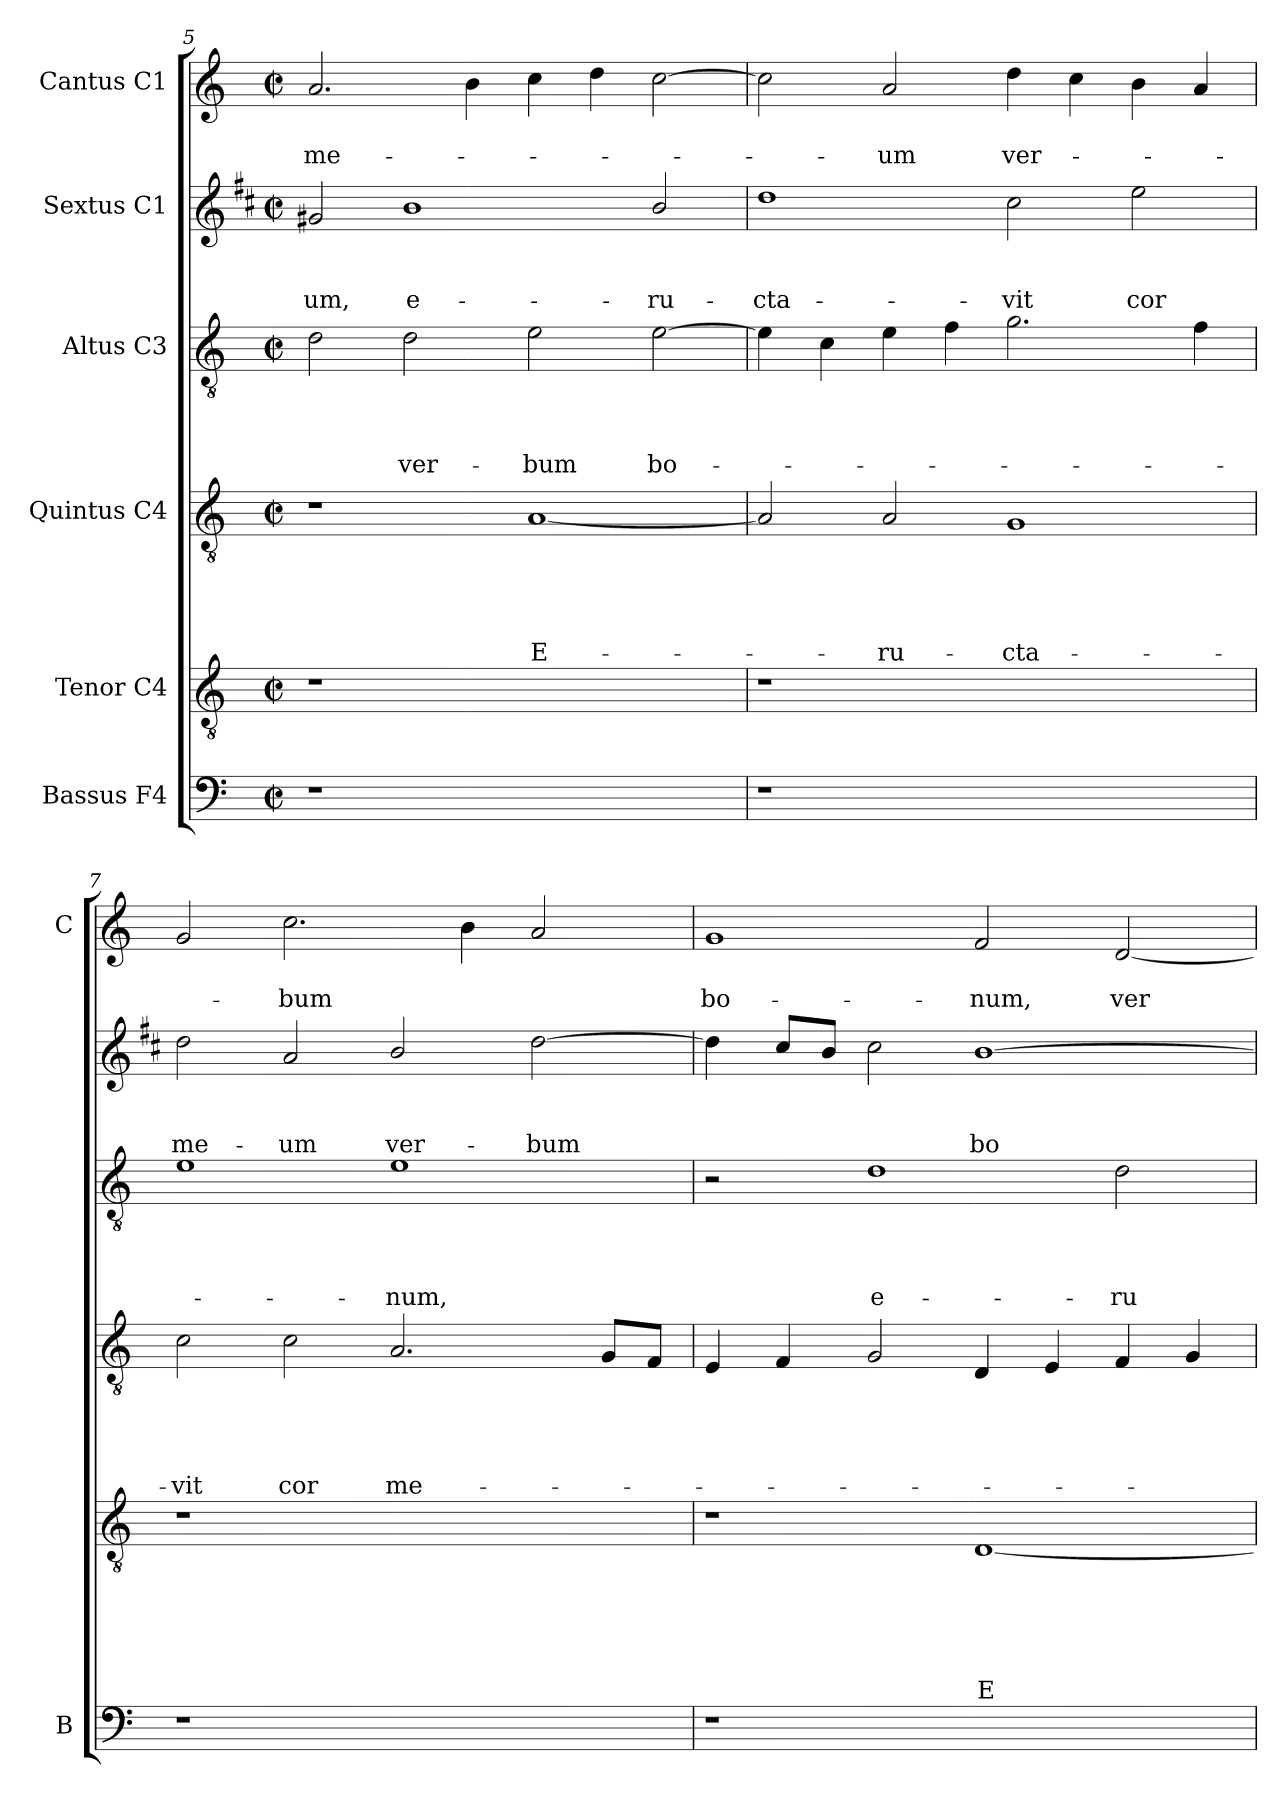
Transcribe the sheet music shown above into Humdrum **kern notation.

**kern	**kern	**text	**text	**text	**text	**text	**text	**kern	**text	**text	**text	**text	**text	**kern	**text	**text	**text	**text	**kern	**text	**text	**text	**kern	**text	**text
*part6	*part5	*part5	*part5	*part5	*part5	*part5	*part5	*part4	*part4	*part4	*part4	*part4	*part4	*part3	*part3	*part3	*part3	*part3	*part2	*part2	*part2	*part2	*part1	*part1	*part1
*staff6	*staff5	*staff5	*staff5	*staff5	*staff5	*staff5	*staff5	*staff4	*staff4	*staff4	*staff4	*staff4	*staff4	*staff3	*staff3	*staff3	*staff3	*staff3	*staff2	*staff2	*staff2	*staff2	*staff1	*staff1	*staff1
*I"Bassus F4	*I"Tenor C4	*	*	*	*	*	*	*I"Quintus C4	*	*	*	*	*	*I"Altus C3	*	*	*	*	*I"Sextus C1	*	*	*	*I"Cantus C1	*	*
*I'B	*	*	*	*	*	*	*	*	*	*	*	*	*	*	*	*	*	*	*	*	*	*	*I'C	*	*
*clefF4	*clefGv2	*	*	*	*	*	*	*clefGv2	*	*	*	*	*	*clefGv2	*	*	*	*	*clefG2	*	*	*	*clefG2	*	*
*	*	*	*	*	*	*	*	*	*	*	*	*	*	*	*	*	*	*	*ITrd1c2	*	*	*	*	*	*
*k[]	*k[]	*	*	*	*	*	*	*k[]	*	*	*	*	*	*k[]	*	*	*	*	*k[]	*	*	*	*k[]	*	*
*C:	*C:	*	*	*	*	*	*	*C:	*	*	*	*	*	*C:	*	*	*	*	*C:	*	*	*	*C:	*	*
*M2/2	*M2/2	*	*	*	*	*	*	*M2/2	*	*	*	*	*	*M2/2	*	*	*	*	*M2/2	*	*	*	*M2/2	*	*
*met(c|)	*met(c|)	*	*	*	*	*	*	*met(c|)	*	*	*	*	*	*met(c|)	*	*	*	*	*met(c|)	*	*	*	*met(c|)	*	*
=5	=5	=5	=5	=5	=5	=5	=5	=5	=5	=5	=5	=5	=5	=5	=5	=5	=5	=5	=5	=5	=5	=5	=5	=5	=5
!	!	!	!	!	!	!	!	!	!	!	!	!	!	!	!	!	!	!	!	!	!	!LO:LY:b	!	!	!LO:LY:b
1r	1r	.	.	.	.	.	.	1r	.	.	.	.	.	2d\	.	.	.	.	2f#X/	.	.	-um,	2.a/	.	me-
!	!	!	!	!	!	!	!	!	!	!	!	!	!	!	!	!	!	!LO:LY:b	!	!	!	!LO:LY:b	!	!	!
.	.	.	.	.	.	.	.	.	.	.	.	.	.	2d\	.	.	.	ver-	1a	.	.	e-	.	.	.
.	.	.	.	.	.	.	.	.	.	.	.	.	.	.	.	.	.	.	.	.	.	.	4b\	.	.
!	!	!	!	!	!	!	!	!	!	!	!	!	!LO:LY:b	!	!	!	!	!LO:LY:b	!	!	!	!	!	!	!
1ryy	1ryy	.	.	.	.	.	.	[1A	.	.	.	.	E-	2e\	.	.	.	-bum	.	.	.	.	4cc\	.	.
.	.	.	.	.	.	.	.	.	.	.	.	.	.	.	.	.	.	.	.	.	.	.	4dd\	.	.
!	!	!	!	!	!	!	!	!	!	!	!	!	!	!	!	!	!	!LO:LY:b	!	!	!	!LO:LY:b	!	!	!
.	.	.	.	.	.	.	.	.	.	.	.	.	.	[2e\	.	.	.	bo-	2a/	.	.	-ru-	[2cc\	.	.
!!LO:LB:g=z
=6	=6	=6	=6	=6	=6	=6	=6	=6	=6	=6	=6	=6	=6	=6	=6	=6	=6	=6	=6	=6	=6	=6	=6	=6	=6
!	!	!	!	!	!	!	!	!	!	!	!	!	!	!	!	!	!	!	!	!	!	!LO:LY:b	!	!	!
1r	1r	.	.	.	.	.	.	2A/]	.	.	.	.	.	4e\]	.	.	.	.	1cc	.	.	-cta-	2cc\]	.	.
.	.	.	.	.	.	.	.	.	.	.	.	.	.	4c\	.	.	.	.	.	.	.	.	.	.	.
!	!	!	!	!	!	!	!	!	!	!	!	!	!LO:LY:b	!	!	!	!	!	!	!	!	!	!	!	!LO:LY:b
.	.	.	.	.	.	.	.	2A/	.	.	.	.	-ru-	4e\	.	.	.	.	.	.	.	.	2a/	.	-um
.	.	.	.	.	.	.	.	.	.	.	.	.	.	4f\	.	.	.	.	.	.	.	.	.	.	.
!	!	!	!	!	!	!	!	!	!	!	!	!	!LO:LY:b	!	!	!	!	!	!	!	!	!LO:LY:b	!	!	!LO:LY:b
1ryy	1ryy	.	.	.	.	.	.	1G	.	.	.	.	-cta-	2.g\	.	.	.	.	2b\	.	.	-vit	4dd\	.	ver-
.	.	.	.	.	.	.	.	.	.	.	.	.	.	.	.	.	.	.	.	.	.	.	4cc\	.	.
!	!	!	!	!	!	!	!	!	!	!	!	!	!	!	!	!	!	!	!	!	!	!LO:LY:b	!	!	!
.	.	.	.	.	.	.	.	.	.	.	.	.	.	.	.	.	.	.	2dd\	.	.	cor	4b\	.	.
.	.	.	.	.	.	.	.	.	.	.	.	.	.	4f\	.	.	.	.	.	.	.	.	4a/	.	.
=7	=7	=7	=7	=7	=7	=7	=7	=7	=7	=7	=7	=7	=7	=7	=7	=7	=7	=7	=7	=7	=7	=7	=7	=7	=7
!	!	!	!	!	!	!	!	!	!	!	!	!	!LO:LY:b	!	!	!	!	!	!	!	!	!LO:LY:b	!	!	!
1r	1r	.	.	.	.	.	.	2c\	.	.	.	.	-vit	1e	.	.	.	.	2cc\	.	.	me-	2g/	.	.
!	!	!	!	!	!	!	!	!	!	!	!	!	!LO:LY:b	!	!	!	!	!	!	!	!	!LO:LY:b	!	!	!LO:LY:b
.	.	.	.	.	.	.	.	2c\	.	.	.	.	cor	.	.	.	.	.	2g/	.	.	-um	2.cc\	.	-bum
!	!	!	!	!	!	!	!	!	!	!	!	!	!LO:LY:b	!	!	!	!	!LO:LY:b	!	!	!	!LO:LY:b	!	!	!
1ryy	1ryy	.	.	.	.	.	.	2.A/	.	.	.	.	me-	1e	.	.	.	-num,	2a/	.	.	ver-	.	.	.
.	.	.	.	.	.	.	.	.	.	.	.	.	.	.	.	.	.	.	.	.	.	.	4b\	.	.
!	!	!	!	!	!	!	!	!	!	!	!	!	!	!	!	!	!	!	!	!	!	!LO:LY:b	!	!	!
.	.	.	.	.	.	.	.	.	.	.	.	.	.	.	.	.	.	.	[2cc\	.	.	-bum	2a/	.	.
.	.	.	.	.	.	.	.	8G/L	.	.	.	.	.	.	.	.	.	.	.	.	.	.	.	.	.
.	.	.	.	.	.	.	.	8F/J	.	.	.	.	.	.	.	.	.	.	.	.	.	.	.	.	.
=8	=8	=8	=8	=8	=8	=8	=8	=8	=8	=8	=8	=8	=8	=8	=8	=8	=8	=8	=8	=8	=8	=8	=8	=8	=8
!	!	!	!	!	!	!	!	!	!	!	!	!	!	!	!	!	!	!	!	!	!	!	!	!	!LO:LY:b
1r	1r	.	.	.	.	.	.	4E/	.	.	.	.	.	2r	.	.	.	.	4cc\]	.	.	.	1g	.	bo-
.	.	.	.	.	.	.	.	4F/	.	.	.	.	.	.	.	.	.	.	8b/L	.	.	.	.	.	.
.	.	.	.	.	.	.	.	.	.	.	.	.	.	.	.	.	.	.	8a/J	.	.	.	.	.	.
!	!	!	!	!	!	!	!	!	!	!	!	!	!	!	!	!	!	!LO:LY:b	!	!	!	!	!	!	!
.	.	.	.	.	.	.	.	2G/	.	.	.	.	.	1d	.	.	.	e-	2b\	.	.	.	.	.	.
!	!	!	!	!	!	!	!LO:LY:b	!	!	!	!	!	!	!	!	!	!	!	!	!	!	!LO:LY:b	!	!	!LO:LY:b
1ryy	[1D	.	.	.	.	.	E-	4D/	.	.	.	.	.	.	.	.	.	.	[1a	.	.	bo-	2f/	.	-num,
.	.	.	.	.	.	.	.	4E/	.	.	.	.	.	.	.	.	.	.	.	.	.	.	.	.	.
!	!	!	!	!	!	!	!	!	!	!	!	!	!	!	!	!	!	!LO:LY:b	!	!	!	!	!	!	!LO:LY:b
.	.	.	.	.	.	.	.	4F/	.	.	.	.	.	2d\	.	.	.	-ru-	.	.	.	.	[2d/	.	ver-
.	.	.	.	.	.	.	.	4G/	.	.	.	.	.	.	.	.	.	.	.	.	.	.	.	.	.
=	=	=	=	=	=	=	=	=	=	=	=	=	=	=	=	=	=	=	=	=	=	=	=	=	=
*-	*-	*-	*-	*-	*-	*-	*-	*-	*-	*-	*-	*-	*-	*-	*-	*-	*-	*-	*-	*-	*-	*-	*-	*-	*-
